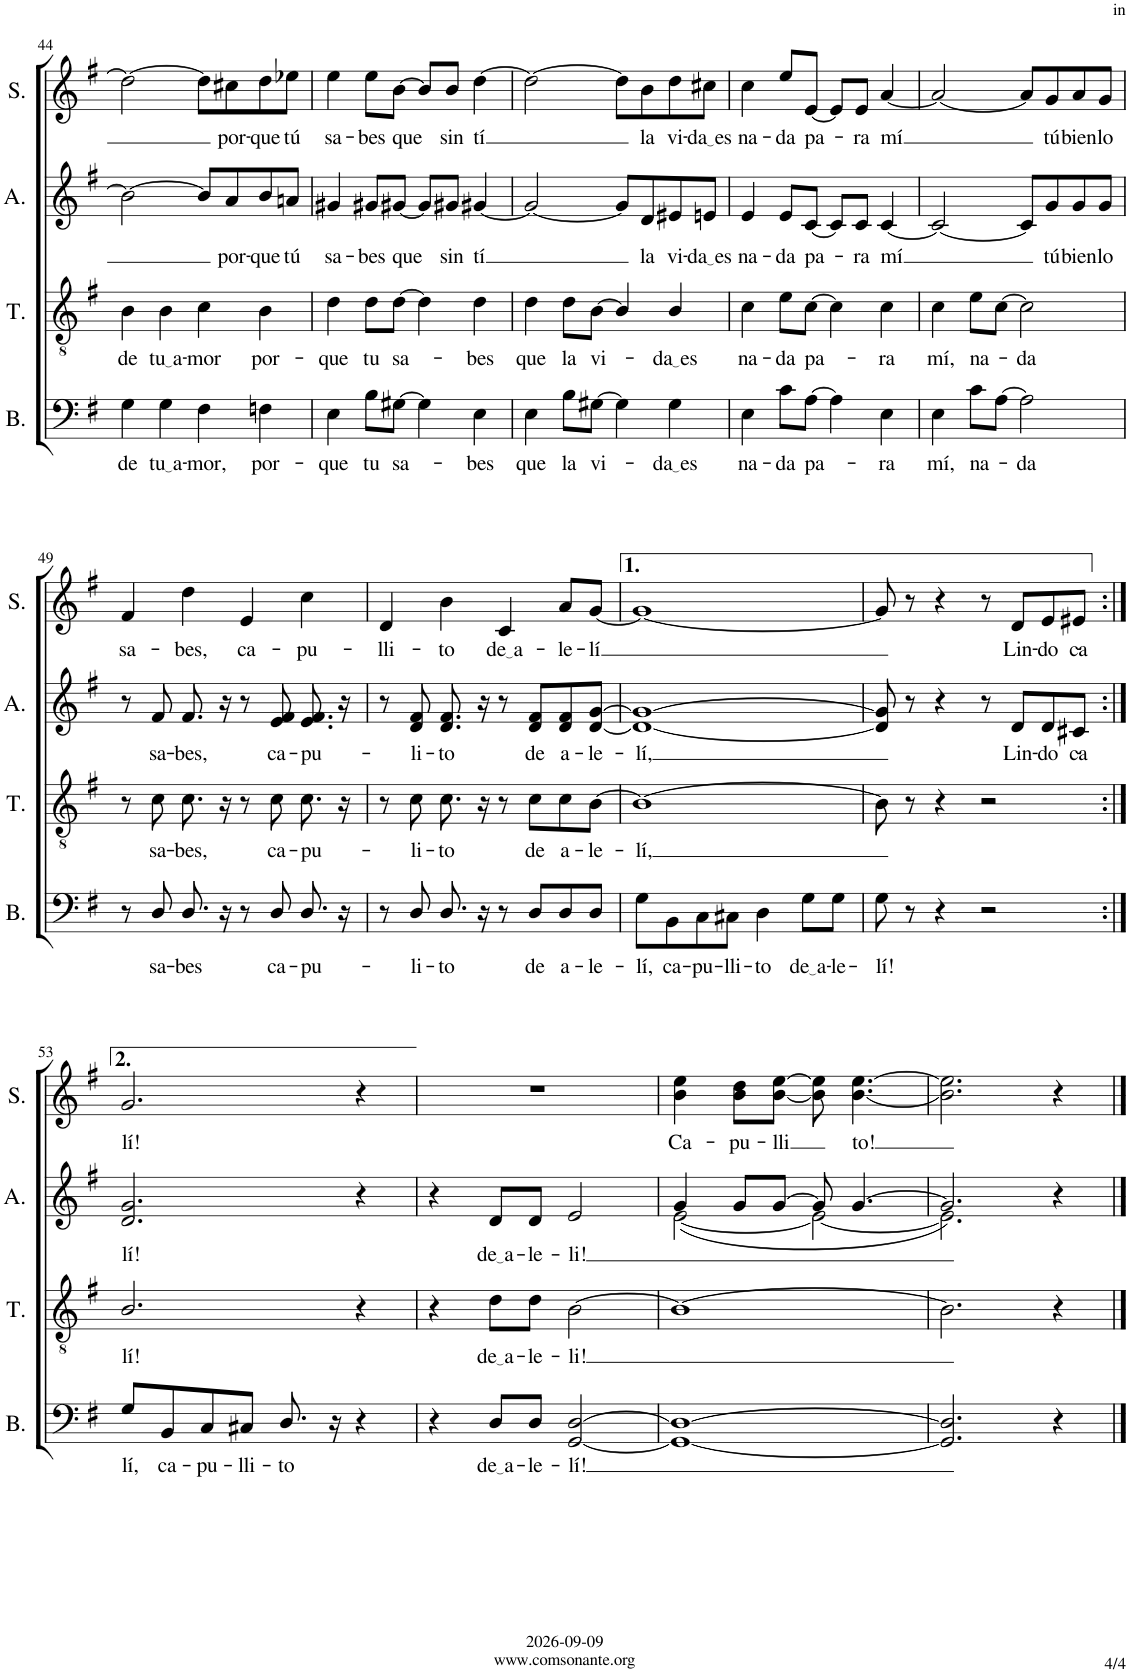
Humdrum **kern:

**kern	**text	**kern	**text	**kern	**text	**kern	**text
*part4	*part4	*part3	*part3	*part2	*part2	*part1	*part1
*staff4	*staff4	*staff3	*staff3	*staff2	*staff2	*staff1	*staff1
*I"B.	*	*I"T.	*	*I"Alto	*	*I"Soprano	*
*I'B.	*	*I'T.	*	*I'A.	*	*I'S.	*
!!LO:PB:g=z
*clefF4	*	*clefGv2	*	*clefG2	*	*clefG2	*
*k[f#]	*	*k[f#]	*	*k[f#]	*	*k[f#]	*
*M4/4	*	*M4/4	*	*M4/4	*	*M4/4	*
*met(c)	*	*met(c)	*	*met(c)	*	*met(c)	*
=44	=44	=44	=44	=44	=44	=44	=44
!	!LO:LY:b	!	!LO:LY:b	!	!	!	!
4G\	de	4B\	de	2b\_	.	2dd\_	.
!	!LO:LY:b	!	!LO:LY:b	!	!	!	!
4G\	tu a	4B\	tu a	.	.	.	.
!	!LO:LY:b	!	!LO:LY:b	!	!	!	!
4F#\	-mor,	4c\	-mor	8b/L]	.	8dd\L]	.
!	!	!	!	!	!LO:LY:b	!	!LO:LY:b
.	.	.	.	8a/	por-	8cc#X\	por-
!	!LO:LY:b	!	!LO:LY:b	!	!LO:LY:b	!	!LO:LY:b
4Fn\	por-	4B\	por-	8b/	-que	8dd\	-que
!	!	!	!	!	!LO:LY:b	!	!LO:LY:b
.	.	.	.	8an/J	tú	8ee-X\J	tú
=45	=45	=45	=45	=45	=45	=45	=45
!	!LO:LY:b	!	!LO:LY:b	!	!LO:LY:b	!	!LO:LY:b
4E\	-que	4d\	-que	4g#X/	sa-	4ee\	sa-
!	!LO:LY:b	!	!LO:LY:b	!	!LO:LY:b	!	!LO:LY:b
8B\L	tu	8d\L	tu	8g#X/L	-bes	8ee\L	-bes
!	!LO:LY:b	!	!LO:LY:b	!	!LO:LY:b	!	!LO:LY:b
[8G#X\J	sa-	[8d\J	-sa-	[8g#X/J	que	[8b\J	que
4G#\]	.	4d\]	.	8g#/L]	.	8b/L]	.
!	!	!	!	!	!LO:LY:b	!	!LO:LY:b
.	.	.	.	8g#X/J	sin	8b/J	sin
!	!LO:LY:b	!	!LO:LY:b	!	!LO:LY:b	!	!LO:LY:b
4E\	-bes	4d\	-bes	[4g#X/	tí	[4dd\	tí
=46	=46	=46	=46	=46	=46	=46	=46
!	!LO:LY:b	!	!LO:LY:b	!	!	!	!
4E\	que	4d\	que	2g#/_	.	2dd\_	.
!	!LO:LY:b	!	!LO:LY:b	!	!	!	!
8B\L	la	8d\L	la	.	.	.	.
!	!LO:LY:b	!	!LO:LY:b	!	!	!	!
[8G#X\J	vi-	[8B\J	vi-	.	.	.	.
4G#\]	.	4B/]	.	8g#/L]	.	8dd\L]	.
!	!	!	!	!	!LO:LY:b	!	!LO:LY:b
.	.	.	.	8d/	la	8b\	la
!	!LO:LY:b	!	!LO:LY:b	!	!LO:LY:b	!	!LO:LY:b
4G#\	da es	4B/	da es	8e#X/	vi-	8dd\	vi-
!	!	!	!	!	!LO:LY:b	!	!LO:LY:b
.	.	.	.	8en/J	da es	8cc#X\J	da es
=47	=47	=47	=47	=47	=47	=47	=47
!	!LO:LY:b	!	!LO:LY:b	!	!LO:LY:b	!	!LO:LY:b
4E\	na-	4c\	na-	4e/	na-	4cc\	na-
!	!LO:LY:b	!	!LO:LY:b	!	!LO:LY:b	!	!LO:LY:b
8c\L	-da	8e\L	-da	8e/L	-da	8ee/L	-da
!	!LO:LY:b	!	!LO:LY:b	!	!LO:LY:b	!	!LO:LY:b
[8A\J	pa-	[8c\J	pa-	[8c/J	pa-	[8e/J	pa-
4A\]	.	4c\]	.	8c/L]	.	8e/L]	.
!	!	!	!	!	!LO:LY:b	!	!LO:LY:b
.	.	.	.	8c/J	-ra	8e/J	-ra
!	!LO:LY:b	!	!LO:LY:b	!	!LO:LY:b	!	!LO:LY:b
4E\	-ra	4c\	-ra	[4c/	mí	[4a/	mí
=48	=48	=48	=48	=48	=48	=48	=48
!	!LO:LY:b	!	!LO:LY:b	!	!	!	!
4E\	mí,	4c\	mí,	2c/_	.	2a/_	.
!	!LO:LY:b	!	!LO:LY:b	!	!	!	!
8c\L	na-	8e\L	na-	.	.	.	.
[8A\J	.	[8c\J	.	.	.	.	.
!	!LO:LY:b	!	!LO:LY:b	!	!	!	!
2A\]	-da	2c\]	-da	8c/L]	.	8a/L]	.
!	!	!	!	!	!LO:LY:b	!	!LO:LY:b
.	.	.	.	8g/	tú	8g/	tú
!	!	!	!	!	!LO:LY:b	!	!LO:LY:b
.	.	.	.	8g/	bien	8a/	bien
!	!	!	!	!	!LO:LY:b	!	!LO:LY:b
.	.	.	.	8g/J	lo	8g/J	lo
!!LO:LB:g=z
=49	=49	=49	=49	=49	=49	=49	=49
!	!	!	!	!	!	!	!LO:LY:b
8r	.	8r	.	8r	.	4f#/	sa-
!	!LO:LY:b	!	!LO:LY:b	!	!LO:LY:b	!	!
8D/	sa-	8c\	sa-	8f#/	sa-	.	.
!	!LO:LY:b	!	!LO:LY:b	!	!LO:LY:b	!	!LO:LY:b
8.D/	-bes	8.c\	-bes,	8.f#/	-bes,	4dd\	-bes,
16r	.	16r	.	16r	.	.	.
!	!	!	!	!	!	!	!LO:LY:b
8r	.	8r	.	8r	.	4e/	ca-
!	!LO:LY:b	!	!LO:LY:b	!	!LO:LY:b	!	!
8D/	ca-	8c\	ca-	8e/ 8f#/	ca-	.	.
!	!LO:LY:b	!	!LO:LY:b	!	!LO:LY:b	!	!LO:LY:b
8.D/	-pu-	8.c\	-pu-	8.e/ 8.f#/	-pu-	4cc\	-pu-
16r	.	16r	.	16r	.	.	.
=50	=50	=50	=50	=50	=50	=50	=50
!	!	!	!	!	!	!	!LO:LY:b
8r	.	8r	.	8r	.	4d/	-lli-
!	!LO:LY:b	!	!LO:LY:b	!	!LO:LY:b	!	!
8D/	-li-	8c\	-li-	8d/ 8f#/	-li-	.	.
!	!LO:LY:b	!	!LO:LY:b	!	!LO:LY:b	!	!LO:LY:b
8.D/	-to	8.c\	-to	8.d/ 8.f#/	-to	4b\	-to
16r	.	16r	.	16r	.	.	.
!	!	!	!	!	!	!	!LO:LY:b
8r	.	8r	.	8r	.	4c/	de a
!	!LO:LY:b	!	!LO:LY:b	!	!LO:LY:b	!	!
8D/L	de	8c\L	de	8d/ 8f#/L	de	.	.
!	!LO:LY:b	!	!LO:LY:b	!	!LO:LY:b	!	!LO:LY:b
8D/	a-	8c\	a-	8d/ 8f#/	a-	8a/L	-le-
!	!LO:LY:b	!	!LO:LY:b	!	!LO:LY:b	!	!LO:LY:b
8D/J	-le-	[8B\J	-le-	[8d/ [8g/J	-le-	[8g/J	-lí
=51	=51	=51	=51	=51	=51	=51	=51
!	!LO:LY:b	!	!LO:LY:b	!	!LO:LY:b	!	!
8G\L	-lí,	1B_	-lí,	1d_ 1g_	-lí,	1g_	.
!	!LO:LY:b	!	!	!	!	!	!
8BB\	ca-	.	.	.	.	.	.
!	!LO:LY:b	!	!	!	!	!	!
8C\	-pu-	.	.	.	.	.	.
!	!LO:LY:b	!	!	!	!	!	!
8C#X\J	-lli-	.	.	.	.	.	.
!	!LO:LY:b	!	!	!	!	!	!
4D\	-to	.	.	.	.	.	.
!	!LO:LY:b	!	!	!	!	!	!
8G\L	de a	.	.	.	.	.	.
!	!LO:LY:b	!	!	!	!	!	!
8G\J	-le-	.	.	.	.	.	.
=52	=52	=52	=52	=52	=52	=52	=52
!	!LO:LY:b	!	!	!	!	!	!
8G\	-lí!	8B\]	.	8d/] 8g/]	.	8g/]	.
8r	.	8r	.	8r	.	8r	.
4r	.	4r	.	4r	.	4r	.
2r	.	2r	.	8r	.	8r	.
!	!	!	!	!	!LO:LY:b	!	!LO:LY:b
.	.	.	.	8d/L	Lin-	8d/L	Lin-
!	!	!	!	!	!LO:LY:b	!	!LO:LY:b
.	.	.	.	8d/	-do	8e/	-do
!	!	!	!	!	!LO:LY:b	!	!LO:LY:b
.	.	.	.	8c#X/J	ca-	8e#X/J	ca-
!!LO:LB:g=z
=53:|!	=53:|!	=53:|!	=53:|!	=53:|!	=53:|!	=53:|!	=53:|!
!	!LO:LY:b	!	!LO:LY:b	!	!LO:LY:b	!	!LO:LY:b
8G/L	lí,	2.B/	lí!	2.d/ 2.g/	-lí!	2.g/	-lí!
!	!LO:LY:b	!	!	!	!	!	!
8BB/	ca-	.	.	.	.	.	.
!	!LO:LY:b	!	!	!	!	!	!
8C/	-pu-	.	.	.	.	.	.
!	!LO:LY:b	!	!	!	!	!	!
8C#X/J	-lli-	.	.	.	.	.	.
!	!LO:LY:b	!	!	!	!	!	!
8.D/	-to	.	.	.	.	.	.
16r	.	.	.	.	.	.	.
4r	.	4r	.	4r	.	4r	.
=54	=54	=54	=54	=54	=54	=54	=54
4r	.	4r	.	4r	.	1r	.
!	!LO:LY:b	!	!LO:LY:b	!	!LO:LY:b	!	!
8D/L	de a	8d\L	de a	8d/L	de a	.	.
!	!LO:LY:b	!	!LO:LY:b	!	!LO:LY:b	!	!
8D/J	-le-	8d\J	-le-	8d/J	-le-	.	.
!	!LO:LY:b	!	!LO:LY:b	!	!LO:LY:b	!	!
[2GG/ [2D/	-lí!	[2B\	-li!	2e/	-li!	.	.
=55	=55	=55	=55	=55	=55	=55	=55
*	*	*	*	*^	*	*	*
!	!	!	!	!	!	!	!	!LO:LY:b
1GG_ 1D_	.	1B_	.	4g/	([2e\	.	4b\ 4ee\	Ca-
!	!	!	!	!	!	!	!	!LO:LY:b
.	.	.	.	8g/L	.	.	8b\ 8dd\L	-pu-
!	!	!	!	!	!	!	!	!LO:LY:b
.	.	.	.	[8g/J	.	.	[8b\ [8ee\J	-lli
.	.	.	.	8g/]	2e\_	.	8b\] 8ee\]	.
!	!	!	!	!	!	!	!	!LO:LY:b
.	.	.	.	[4.g/	.	.	[4.b\ [4.ee\	to!
=56	=56	=56	=56	=56	=56	=56	=56	=56
2.GG/] 2.D/]	.	2.B\]	.	2.g/])	2.e\]	.	2.b\] 2.ee\]	.
4r	.	4r	.	4r	4ryy	.	4r	.
*	*	*	*	*v	*v	*	*	*
==	==	==	==	==	==	==	==
*-	*-	*-	*-	*-	*-	*-	*-
